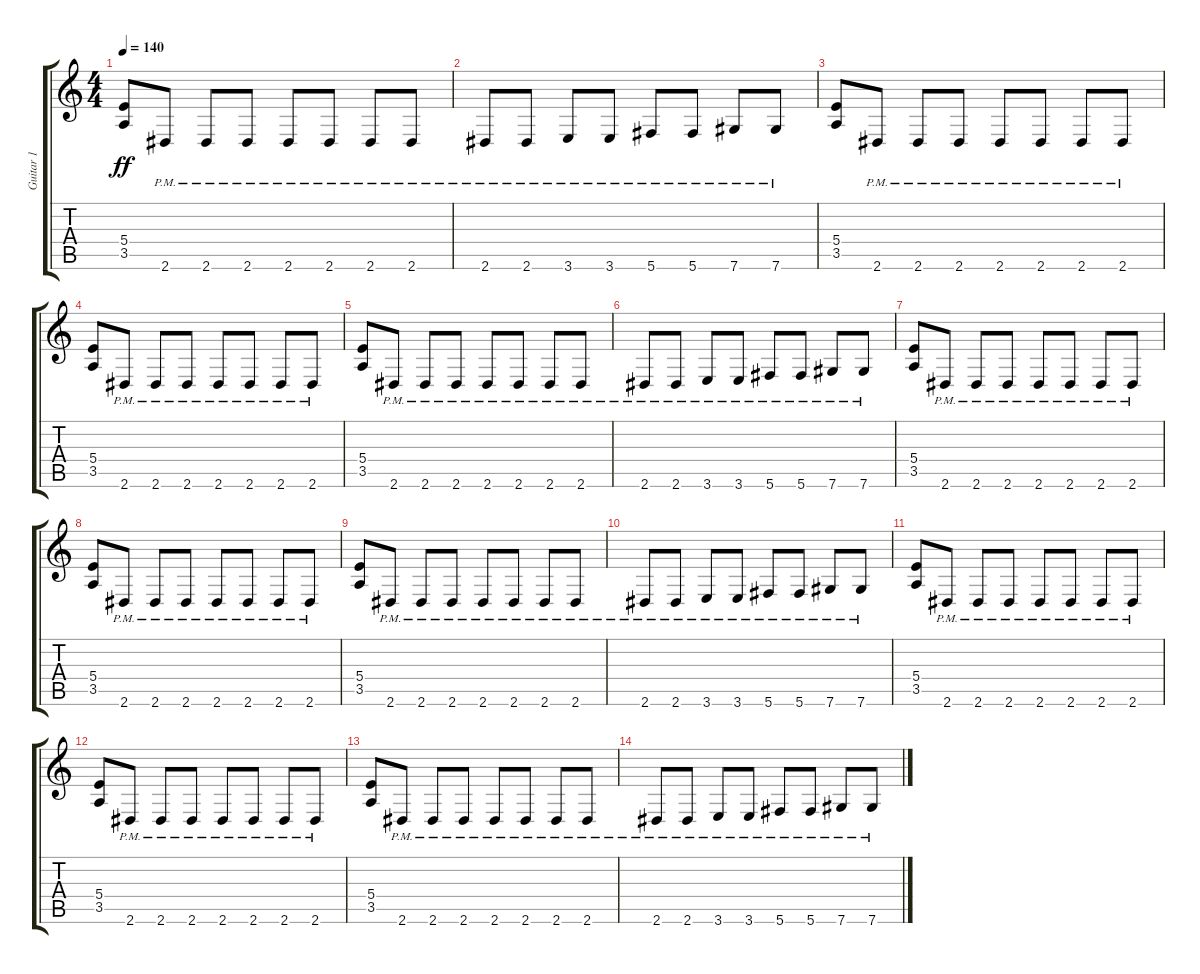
\track ("Guitar 1" "Guitar 1") {instrument distortionguitar}
\staff {score tabs}
\tuning (Db4 Ab3 E3 B2 Gb2 Db2) {hide}
\ts (4 4)
\tempo 140
\clef g2
\ks c
(5.4 3.5).8{dy ff volume 13} 2.6{pm}.8 2.6{pm}.8 2.6{pm}.8 2.6{pm}.8 2.6{pm}.8 2.6{pm}.8 2.6{pm}.8 |
2.6{pm}.8{volume 12} 2.6{pm}.8 3.6{pm}.8 3.6{pm}.8 5.6{pm}.8 5.6{pm}.8 7.6{pm}.8 7.6{pm}.8 |
(5.4 3.5).8{volume 11} 2.6{pm}.8 2.6{pm}.8 2.6{pm}.8 2.6{pm}.8 2.6{pm}.8 2.6{pm}.8 2.6{pm}.8 |
(5.4 3.5).8{volume 10} 2.6{pm}.8 2.6{pm}.8 2.6{pm}.8 2.6{pm}.8 2.6{pm}.8 2.6{pm}.8 2.6{pm}.8 |
(5.4 3.5).8{volume 9} 2.6{pm}.8 2.6{pm}.8 2.6{pm}.8 2.6{pm}.8 2.6{pm}.8 2.6{pm}.8 2.6{pm}.8 |
2.6{pm}.8{volume 8} 2.6{pm}.8 3.6{pm}.8 3.6{pm}.8 5.6{pm}.8 5.6{pm}.8 7.6{pm}.8 7.6{pm}.8 |
(5.4 3.5).8{volume 7} 2.6{pm}.8 2.6{pm}.8 2.6{pm}.8 2.6{pm}.8 2.6{pm}.8 2.6{pm}.8 2.6{pm}.8 |
(5.4 3.5).8{volume 6} 2.6{pm}.8 2.6{pm}.8 2.6{pm}.8 2.6{pm}.8 2.6{pm}.8 2.6{pm}.8 2.6{pm}.8 |
(5.4 3.5).8{volume 5} 2.6{pm}.8 2.6{pm}.8 2.6{pm}.8 2.6{pm}.8 2.6{pm}.8 2.6{pm}.8 2.6{pm}.8 |
2.6{pm}.8{volume 4} 2.6{pm}.8 3.6{pm}.8 3.6{pm}.8 5.6{pm}.8 5.6{pm}.8 7.6{pm}.8 7.6{pm}.8 |
(5.4 3.5).8{volume 3} 2.6{pm}.8 2.6{pm}.8 2.6{pm}.8 2.6{pm}.8 2.6{pm}.8 2.6{pm}.8 2.6{pm}.8 |
(5.4 3.5).8{volume 2} 2.6{pm}.8 2.6{pm}.8 2.6{pm}.8 2.6{pm}.8 2.6{pm}.8 2.6{pm}.8 2.6{pm}.8 |
(5.4 3.5).8{volume 1} 2.6{pm}.8 2.6{pm}.8 2.6{pm}.8 2.6{pm}.8 2.6{pm}.8 2.6{pm}.8 2.6{pm}.8 |
2.6{pm}.8{volume 0} 2.6{pm}.8 3.6{pm}.8 3.6{pm}.8 5.6{pm}.8 5.6{pm}.8 7.6{pm}.8 7.6{pm}.8
